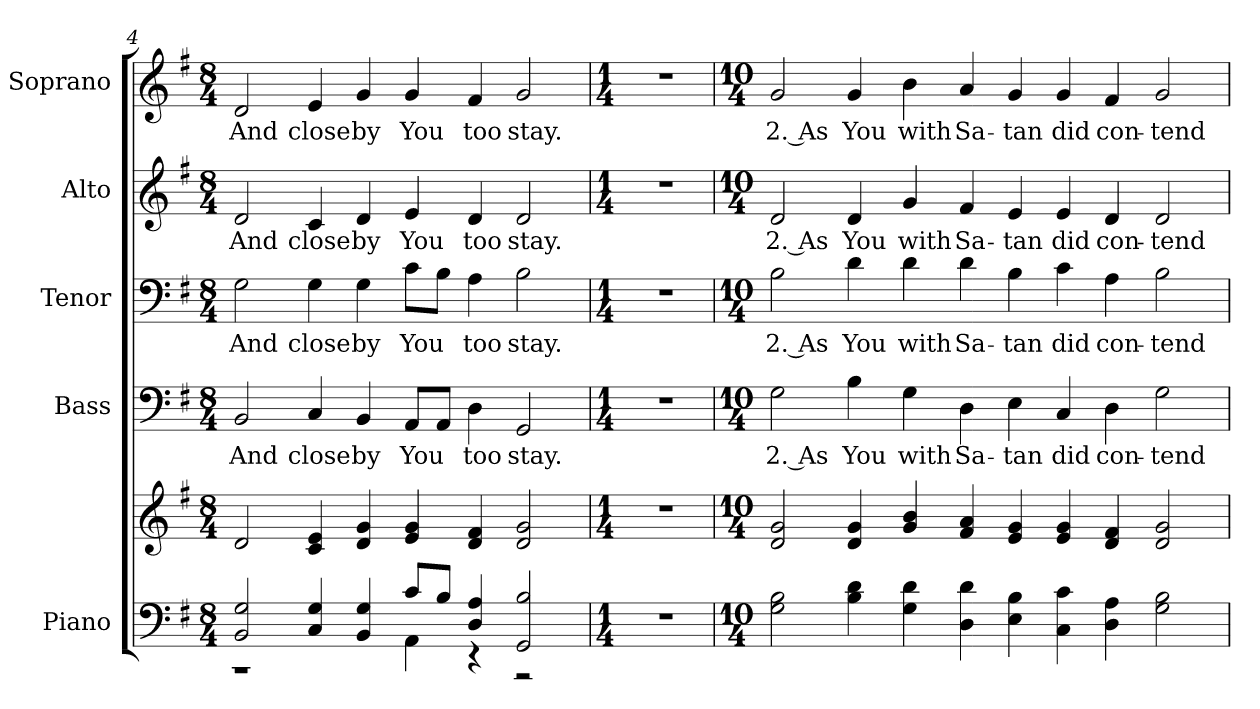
**kern	**kern	**kern	**text	**kern	**text	**kern	**text	**kern	**text
*part5	*part5	*part4	*part4	*part3	*part3	*part2	*part2	*part1	*part1
*staff6	*staff5	*staff4	*staff4	*staff3	*staff3	*staff2	*staff2	*staff1	*staff1
*I"Piano	*	*I"Bass	*	*I"Tenor	*	*I"Alto	*	*I"Soprano	*
*I'Pno.	*	*I'B.	*	*I'T.	*	*I'A.	*	*I'S.	*
!!LO:PB:g=z
*clefF4	*clefG2	*clefF4	*	*clefF4	*	*clefG2	*	*clefG2	*
*k[f#]	*k[f#]	*k[f#]	*	*k[f#]	*	*k[f#]	*	*k[f#]	*
*G:	*G:	*G:	*	*G:	*	*G:	*	*G:	*
*M8/4	*M8/4	*M8/4	*	*M8/4	*	*M8/4	*	*M8/4	*
=4	=4	=4	=4	=4	=4	=4	=4	=4	=4
*^	*	*	*	*	*	*	*	*	*
!	!	!	!	!LO:LY:b:color=#000000	!	!	!	!	!	!
!	!	!	!	!	!	!LO:LY:b:color=#000000	!	!	!	!
!	!	!	!	!	!	!	!	!LO:LY:b:color=#000000	!	!
!	!	!	!	!	!	!	!	!	!	!LO:LY:b:color=#000000
2BBi/ 2Gi	1r	2di/	2BBi/	And	2Gi\	And	2di/	And	2di/	And
!	!	!	!	!LO:LY:b:color=#000000	!	!	!	!	!	!
!	!	!	!	!	!	!LO:LY:b:color=#000000	!	!	!	!
!	!	!	!	!	!	!	!	!LO:LY:b:color=#000000	!	!
!	!	!	!	!	!	!	!	!	!	!LO:LY:b:color=#000000
4Ci/ 4Gi	.	4ci/ 4ei	4Ci/	close	4Gi\	close	4ci/	close	4ei/	close
!	!	!	!	!LO:LY:b:color=#000000	!	!	!	!	!	!
!	!	!	!	!	!	!LO:LY:b:color=#000000	!	!	!	!
!	!	!	!	!	!	!	!	!LO:LY:b:color=#000000	!	!
!	!	!	!	!	!	!	!	!	!	!LO:LY:b:color=#000000
4BBi/ 4Gi	.	4di/ 4gi	4BBi/	by	4Gi\	by	4di/	by	4gi/	by
!	!	!	!	!LO:LY:b:color=#000000	!	!	!	!	!	!
!	!	!	!	!	!	!LO:LY:b:color=#000000	!	!	!	!
!	!	!	!	!	!	!	!	!LO:LY:b:color=#000000	!	!
!	!	!	!	!	!	!	!	!	!	!LO:LY:b:color=#000000
8ci/L	4AAi\	4ei/ 4gi	8AAi/L	You	8ci\L	You	4ei/	You	4gi/	You
8Bi/J	.	.	8AAi/J	.	8Bi\J	.	.	.	.	.
!	!	!	!	!LO:LY:b:color=#000000	!	!	!	!	!	!
!	!	!	!	!	!	!LO:LY:b:color=#000000	!	!	!	!
!	!	!	!	!	!	!	!	!LO:LY:b:color=#000000	!	!
!	!	!	!	!	!	!	!	!	!	!LO:LY:b:color=#000000
4Di/ 4Ai	4r	4di/ 4f#i	4Di\	too	4Ai\	too	4di/	too	4f#i/	too
!	!	!	!	!LO:LY:b:color=#000000	!	!	!	!	!	!
!	!	!	!	!	!	!LO:LY:b:color=#000000	!	!	!	!
!	!	!	!	!	!	!	!	!LO:LY:b:color=#000000	!	!
!	!	!	!	!	!	!	!	!	!	!LO:LY:b:color=#000000
2GGi/ 2Bi	2r	2di/ 2gi	2GGi/	stay.	2Bi\	stay.	2di/	stay.	2gi/	stay.
*v	*v	*	*	*	*	*	*	*	*	*
!!LO:PB:g=z
=5	=5	=5	=5	=5	=5	=5	=5	=5	=5
*M1/4	*M1/4	*M1/4	*	*M1/4	*	*M1/4	*	*M1/4	*
*^	*	*	*	*	*	*	*	*	*
!LO:N:vis=1	!	!LO:N:vis=1	!LO:N:vis=1	!	!LO:N:vis=1	!	!LO:N:vis=1	!	!LO:N:vis=1	!
*v	*v	*	*	*	*	*	*	*	*	*
4r	4r	4r	.	4r	.	4r	.	4r	.
!!LO:PB:g=z
=6	=6	=6	=6	=6	=6	=6	=6	=6	=6
*M10/4	*M10/4	*M10/4	*	*M10/4	*	*M10/4	*	*M10/4	*
!	!	!	!LO:LY:b:color=#000000	!	!	!	!	!	!
!	!	!	!	!	!LO:LY:b:color=#000000	!	!	!	!
!	!	!	!	!	!	!	!LO:LY:b:color=#000000	!	!
!	!	!	!	!	!	!	!	!	!LO:LY:b:color=#000000
2Gi\ 2Bi	2di/ 2gi	2Gi\	2. As	2Bi\	2. As	2di/	2. As	2gi/	2. As
!	!	!	!LO:LY:b:color=#000000	!	!	!	!	!	!
!	!	!	!	!	!LO:LY:b:color=#000000	!	!	!	!
!	!	!	!	!	!	!	!LO:LY:b:color=#000000	!	!
!	!	!	!	!	!	!	!	!	!LO:LY:b:color=#000000
4Bi\ 4di	4di/ 4gi	4Bi\	You	4di\	You	4di/	You	4gi/	You
!	!	!	!LO:LY:b:color=#000000	!	!	!	!	!	!
!	!	!	!	!	!LO:LY:b:color=#000000	!	!	!	!
!	!	!	!	!	!	!	!LO:LY:b:color=#000000	!	!
!	!	!	!	!	!	!	!	!	!LO:LY:b:color=#000000
4Gi\ 4di	4gi/ 4bi	4Gi\	with	4di\	with	4gi/	with	4bi\	with
!	!	!	!LO:LY:b:color=#000000	!	!	!	!	!	!
!	!	!	!	!	!LO:LY:b:color=#000000	!	!	!	!
!	!	!	!	!	!	!	!LO:LY:b:color=#000000	!	!
!	!	!	!	!	!	!	!	!	!LO:LY:b:color=#000000
4Di\ 4di	4f#i/ 4ai	4Di\	Sa-	4di\	Sa-	4f#i/	Sa-	4ai/	Sa-
!	!	!	!LO:LY:b:color=#000000	!	!	!	!	!	!
!	!	!	!	!	!LO:LY:b:color=#000000	!	!	!	!
!	!	!	!	!	!	!	!LO:LY:b:color=#000000	!	!
!	!	!	!	!	!	!	!	!	!LO:LY:b:color=#000000
4Ei\ 4Bi	4ei/ 4gi	4Ei\	-tan	4Bi\	-tan	4ei/	-tan	4gi/	-tan
!	!	!	!LO:LY:b:color=#000000	!	!	!	!	!	!
!	!	!	!	!	!LO:LY:b:color=#000000	!	!	!	!
!	!	!	!	!	!	!	!LO:LY:b:color=#000000	!	!
!	!	!	!	!	!	!	!	!	!LO:LY:b:color=#000000
4Ci\ 4ci	4ei/ 4gi	4Ci/	did	4ci\	did	4ei/	did	4gi/	did
!	!	!	!LO:LY:b:color=#000000	!	!	!	!	!	!
!	!	!	!	!	!LO:LY:b:color=#000000	!	!	!	!
!	!	!	!	!	!	!	!LO:LY:b:color=#000000	!	!
!	!	!	!	!	!	!	!	!	!LO:LY:b:color=#000000
4Di\ 4Ai	4di/ 4f#i	4Di\	con-	4Ai\	con-	4di/	con-	4f#i/	con-
!	!	!	!LO:LY:b:color=#000000	!	!	!	!	!	!
!	!	!	!	!	!LO:LY:b:color=#000000	!	!	!	!
!	!	!	!	!	!	!	!LO:LY:b:color=#000000	!	!
!	!	!	!	!	!	!	!	!	!LO:LY:b:color=#000000
2Gi\ 2Bi	2di/ 2gi	2Gi\	-tend	2Bi\	-tend	2di/	-tend	2gi/	-tend
=	=	=	=	=	=	=	=	=	=
*-	*-	*-	*-	*-	*-	*-	*-	*-	*-
